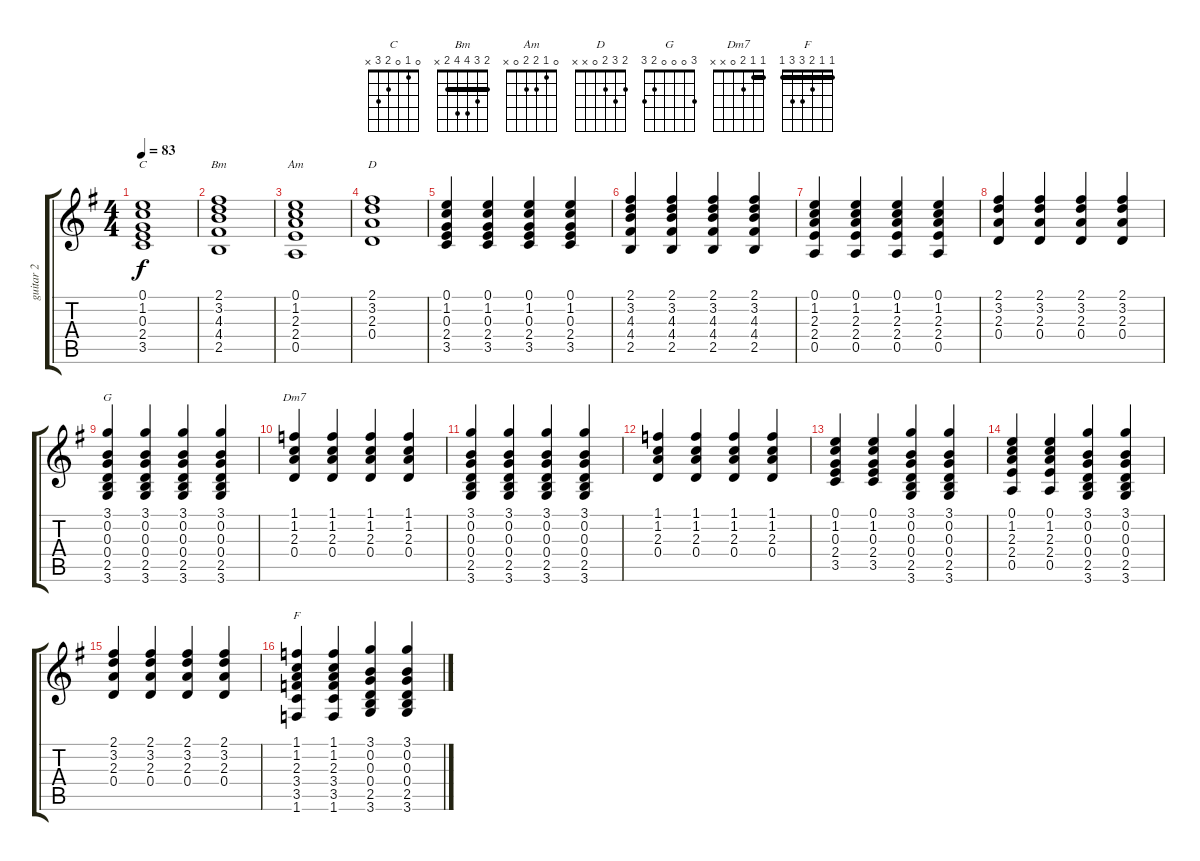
\track ("guitar 2" "guitar 2") {instrument electricguitarjazz}
\staff {score tabs}
\tuning (E4 B3 G3 D3 A2 E2) {hide}
\chord ("C" 0 1 0 2 3 x)
\chord ("Bm" 2 3 4 4 2 x) {barre 2}
\chord ("Am" 0 1 2 2 0 x)
\chord ("D" 2 3 2 0 x x)
\chord ("G" 3 0 0 0 2 3)
\chord ("Dm7" 1 1 2 0 x x) {barre 1}
\chord ("F" 1 1 2 3 3 1) {barre 1}
\ts (4 4)
\tempo 83
\clef g2
\ks g
(0.1 1.2 0.3 2.4 3.5).1{ch "C" dy f} |
(2.1 3.2 4.3 4.4 2.5).1{ch "Bm"} |
(0.1 1.2 2.3 2.4 0.5).1{ch "Am"} |
(2.1 3.2 2.3 0.4).1{ch "D"} |
(0.1 1.2 0.3 2.4 3.5).4 (0.1 1.2 0.3 2.4 3.5).4 (0.1 1.2 0.3 2.4 3.5).4 (0.1 1.2 0.3 2.4 3.5).4 |
(2.1 3.2 4.3 4.4 2.5).4 (2.1 3.2 4.3 4.4 2.5).4 (2.1 3.2 4.3 4.4 2.5).4 (2.1 3.2 4.3 4.4 2.5).4 |
(0.1 1.2 2.3 2.4 0.5).4 (0.1 1.2 2.3 2.4 0.5).4 (0.1 1.2 2.3 2.4 0.5).4 (0.1 1.2 2.3 2.4 0.5).4 |
(2.1 3.2 2.3 0.4).4 (2.1 3.2 2.3 0.4).4 (2.1 3.2 2.3 0.4).4 (2.1 3.2 2.3 0.4).4 |
(3.1 0.2 0.3 0.4 2.5 3.6).4{ch "G"} (3.1 0.2 0.3 0.4 2.5 3.6).4 (3.1 0.2 0.3 0.4 2.5 3.6).4 (3.1 0.2 0.3 0.4 2.5 3.6).4 |
(1.1 1.2 2.3 0.4).4{ch "Dm7"} (1.1 1.2 2.3 0.4).4 (1.1 1.2 2.3 0.4).4 (1.1 1.2 2.3 0.4).4 |
(3.1 0.2 0.3 0.4 2.5 3.6).4 (3.1 0.2 0.3 0.4 2.5 3.6).4 (3.1 0.2 0.3 0.4 2.5 3.6).4 (3.1 0.2 0.3 0.4 2.5 3.6).4 |
(1.1 1.2 2.3 0.4).4 (1.1 1.2 2.3 0.4).4 (1.1 1.2 2.3 0.4).4 (1.1 1.2 2.3 0.4).4 |
(0.1 1.2 0.3 2.4 3.5).4 (0.1 1.2 0.3 2.4 3.5).4 (3.1 0.2 0.3 0.4 2.5 3.6).4 (3.1 0.2 0.3 0.4 2.5 3.6).4 |
(0.1 1.2 2.3 2.4 0.5).4 (0.1 1.2 2.3 2.4 0.5).4 (3.1 0.2 0.3 0.4 2.5 3.6).4 (3.1 0.2 0.3 0.4 2.5 3.6).4 |
(2.1 3.2 2.3 0.4).4 (2.1 3.2 2.3 0.4).4 (2.1 3.2 2.3 0.4).4 (2.1 3.2 2.3 0.4).4 |
(1.1 1.2 2.3 3.4 3.5 1.6).4{ch "F"} (1.1 1.2 2.3 3.4 3.5 1.6).4 (3.1 0.2 0.3 0.4 2.5 3.6).4 (3.1 0.2 0.3 0.4 2.5 3.6).4
